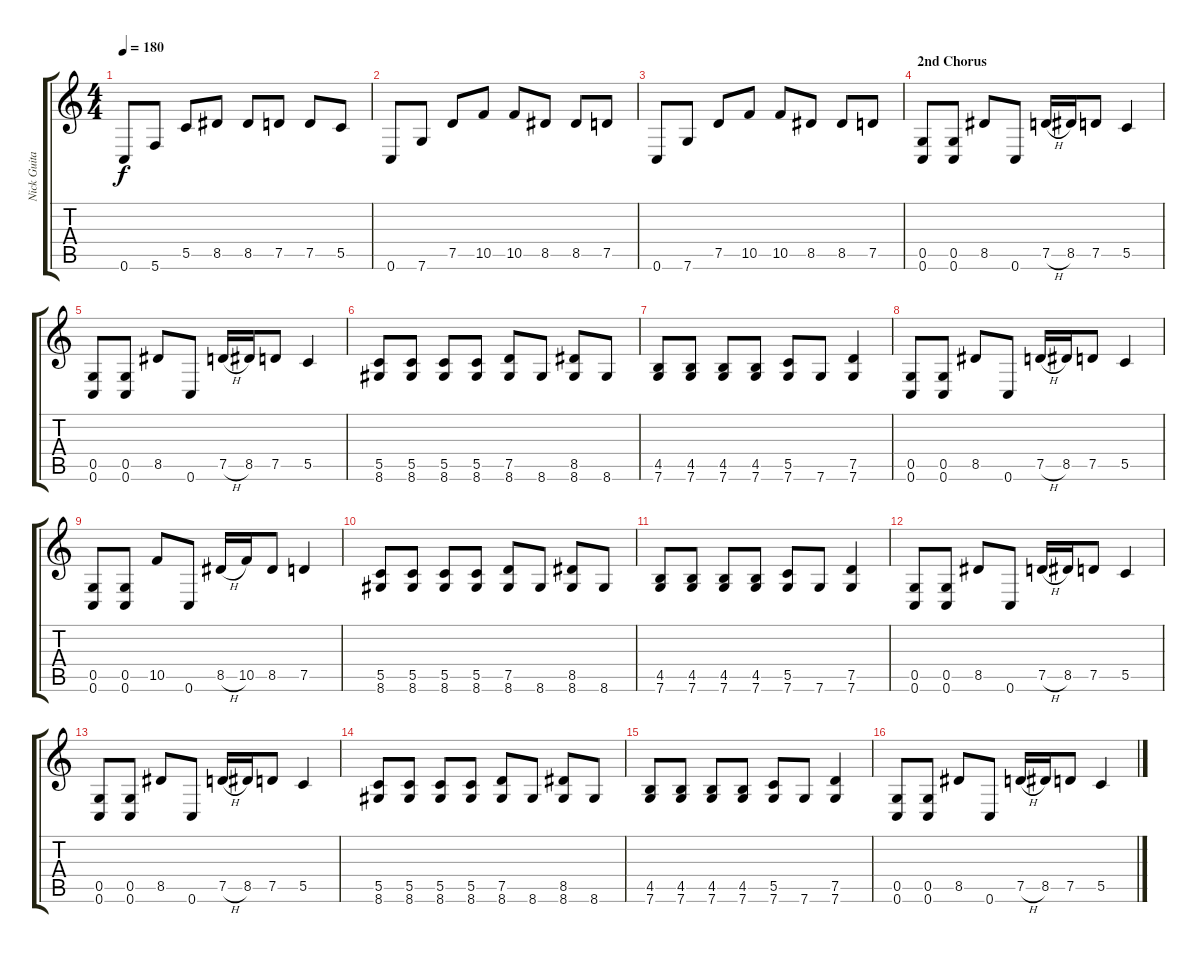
\track ("Nick Guitar 1" "Nick Guita") {instrument distortionguitar}
\staff {score tabs}
\tuning (D4 A3 F3 C3 G2 C2) {hide}
\ts (4 4)
\tempo 180
\clef g2
\ks c
0.6.8{dy f} 5.6.8 5.5.8 8.5.8 8.5.8 7.5.8 7.5.8 5.5.8 |
0.6.8 7.6.8 7.5.8 10.5.8 10.5.8 8.5.8 8.5.8 7.5.8 |
0.6.8 7.6.8 7.5.8 10.5.8 10.5.8 8.5.8 8.5.8 7.5.8 |
\section ("" "2nd Chorus")
(0.5 0.6).8 (0.5 0.6).8 8.5.8 0.6.8 7.5{h}.16 8.5.16 7.5.8 5.5.4 |
(0.5 0.6).8 (0.5 0.6).8 8.5.8 0.6.8 7.5{h}.16 8.5.16 7.5.8 5.5.4 |
(5.5 8.6).8 (5.5 8.6).8 (5.5 8.6).8 (5.5 8.6).8 (7.5 8.6).8 8.6.8 (8.5 8.6).8 8.6.8 |
(4.5 7.6).8 (4.5 7.6).8 (4.5 7.6).8 (4.5 7.6).8 (5.5 7.6).8 7.6.8 (7.5 7.6).4 |
(0.5 0.6).8 (0.5 0.6).8 8.5.8 0.6.8 7.5{h}.16 8.5.16 7.5.8 5.5.4 |
(0.5 0.6).8 (0.5 0.6).8 10.5.8 0.6.8 8.5{h}.16 10.5.16 8.5.8 7.5.4 |
(5.5 8.6).8 (5.5 8.6).8 (5.5 8.6).8 (5.5 8.6).8 (7.5 8.6).8 8.6.8 (8.5 8.6).8 8.6.8 |
(4.5 7.6).8 (4.5 7.6).8 (4.5 7.6).8 (4.5 7.6).8 (5.5 7.6).8 7.6.8 (7.5 7.6).4 |
(0.5 0.6).8 (0.5 0.6).8 8.5.8 0.6.8 7.5{h}.16 8.5.16 7.5.8 5.5.4 |
(0.5 0.6).8 (0.5 0.6).8 8.5.8 0.6.8 7.5{h}.16 8.5.16 7.5.8 5.5.4 |
(5.5 8.6).8 (5.5 8.6).8 (5.5 8.6).8 (5.5 8.6).8 (7.5 8.6).8 8.6.8 (8.5 8.6).8 8.6.8 |
(4.5 7.6).8 (4.5 7.6).8 (4.5 7.6).8 (4.5 7.6).8 (5.5 7.6).8 7.6.8 (7.5 7.6).4 |
(0.5 0.6).8 (0.5 0.6).8 8.5.8 0.6.8 7.5{h}.16 8.5.16 7.5.8 5.5.4
